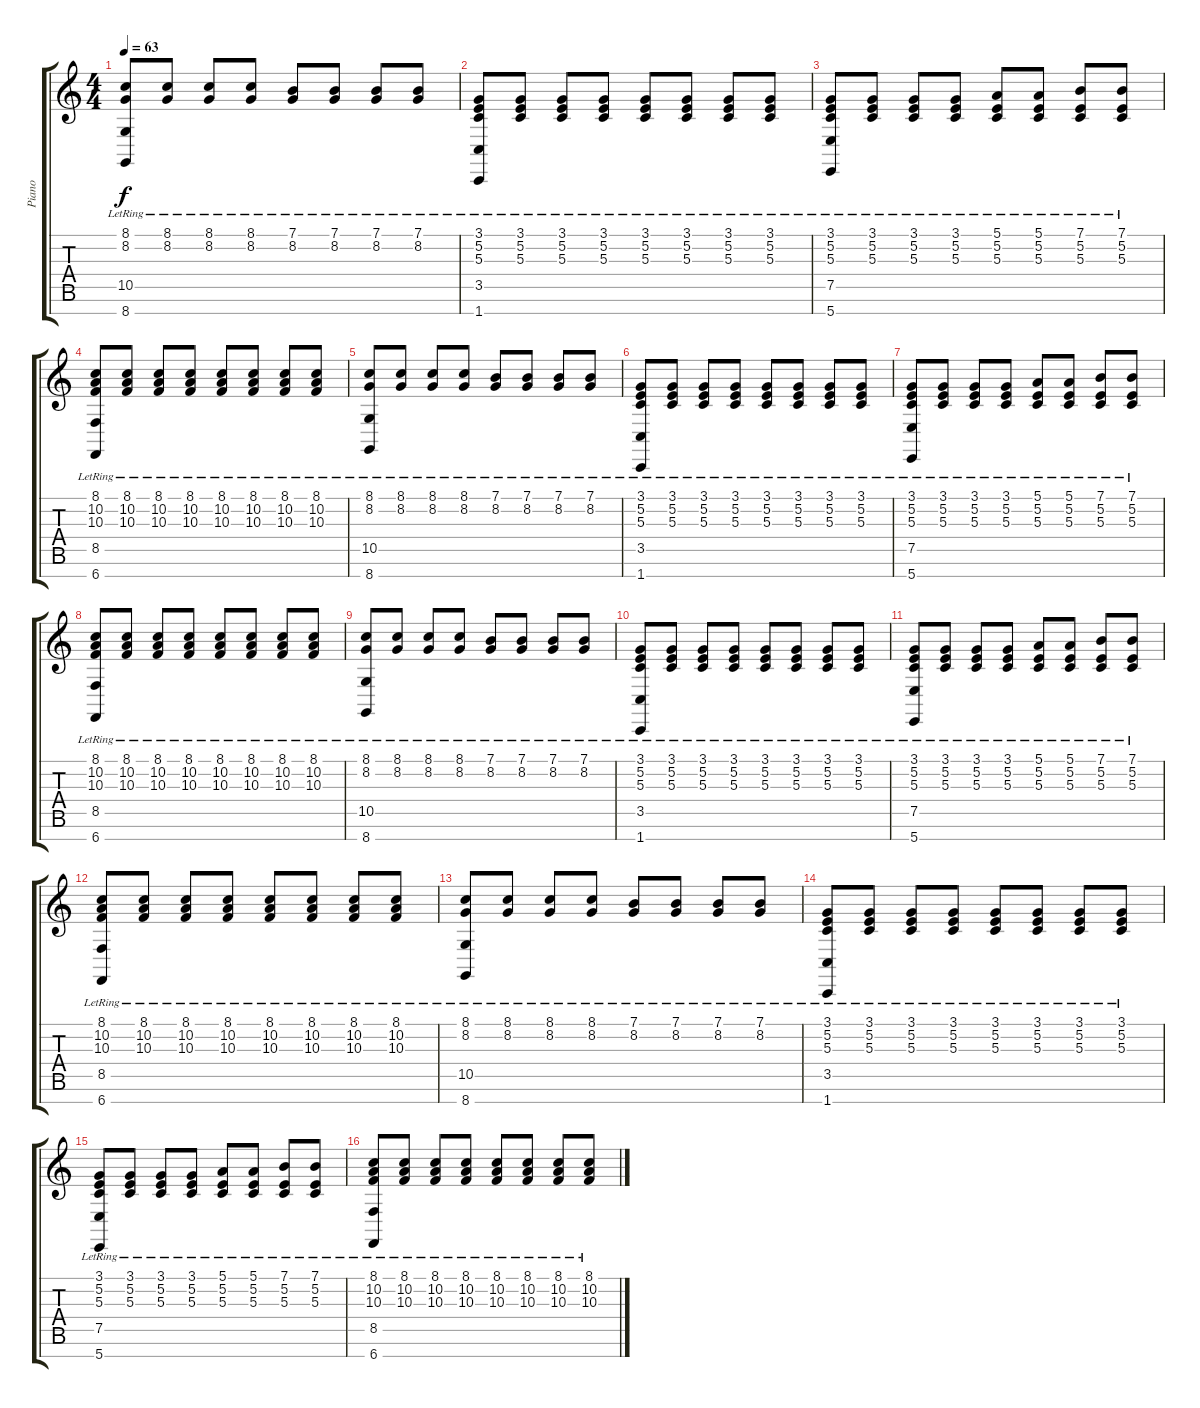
\track ("Piano" "Piano") {instrument brightacousticpiano}
\staff {score tabs}
\tuning (E4 B3 G3 D3 A2 E2 B1) {hide}
\ts (4 4)
\tempo 63
\clef g2
\ks c
(8.1{lr} 8.2{lr} 10.5{lr} 8.7{lr}).8{dy f} (8.1{lr} 8.2{lr}).8 (8.1{lr} 8.2{lr}).8 (8.1{lr} 8.2{lr}).8 (7.1{lr} 8.2{lr}).8 (7.1{lr} 8.2{lr}).8 (7.1{lr} 8.2{lr}).8 (7.1{lr} 8.2{lr}).8 |
(3.1{lr} 5.2{lr} 5.3{lr} 3.5{lr} 1.7{lr}).8 (3.1{lr} 5.2{lr} 5.3{lr}).8 (3.1{lr} 5.2{lr} 5.3{lr}).8 (3.1{lr} 5.2{lr} 5.3{lr}).8 (3.1{lr} 5.2{lr} 5.3{lr}).8 (3.1{lr} 5.2{lr} 5.3{lr}).8 (3.1{lr} 5.2{lr} 5.3{lr}).8 (3.1{lr} 5.2{lr} 5.3{lr}).8 |
(3.1{lr} 5.2{lr} 5.3{lr} 7.5{lr} 5.7{lr}).8 (3.1{lr} 5.2{lr} 5.3{lr}).8 (3.1{lr} 5.2{lr} 5.3{lr}).8 (3.1{lr} 5.2{lr} 5.3{lr}).8 (5.1{lr} 5.2{lr} 5.3{lr}).8 (5.1{lr} 5.2{lr} 5.3{lr}).8 (7.1{lr} 5.2{lr} 5.3{lr}).8 (7.1{lr} 5.2{lr} 5.3{lr}).8 |
(8.1{lr} 10.2{lr} 10.3{lr} 8.5{lr} 6.7{lr}).8 (8.1{lr} 10.2{lr} 10.3{lr}).8 (8.1{lr} 10.2{lr} 10.3{lr}).8 (8.1{lr} 10.2{lr} 10.3{lr}).8 (8.1{lr} 10.2{lr} 10.3{lr}).8 (8.1{lr} 10.2{lr} 10.3{lr}).8 (8.1{lr} 10.2{lr} 10.3{lr}).8 (8.1{lr} 10.2{lr} 10.3{lr}).8 |
(8.1{lr} 8.2{lr} 10.5{lr} 8.7{lr}).8 (8.1{lr} 8.2{lr}).8 (8.1{lr} 8.2{lr}).8 (8.1{lr} 8.2{lr}).8 (7.1{lr} 8.2{lr}).8 (7.1{lr} 8.2{lr}).8 (7.1{lr} 8.2{lr}).8 (7.1{lr} 8.2{lr}).8 |
(3.1{lr} 5.2{lr} 5.3{lr} 3.5{lr} 1.7{lr}).8 (3.1{lr} 5.2{lr} 5.3{lr}).8 (3.1{lr} 5.2{lr} 5.3{lr}).8 (3.1{lr} 5.2{lr} 5.3{lr}).8 (3.1{lr} 5.2{lr} 5.3{lr}).8 (3.1{lr} 5.2{lr} 5.3{lr}).8 (3.1{lr} 5.2{lr} 5.3{lr}).8 (3.1{lr} 5.2{lr} 5.3{lr}).8 |
(3.1{lr} 5.2{lr} 5.3{lr} 7.5{lr} 5.7{lr}).8 (3.1{lr} 5.2{lr} 5.3{lr}).8 (3.1{lr} 5.2{lr} 5.3{lr}).8 (3.1{lr} 5.2{lr} 5.3{lr}).8 (5.1{lr} 5.2{lr} 5.3{lr}).8 (5.1{lr} 5.2{lr} 5.3{lr}).8 (7.1{lr} 5.2{lr} 5.3{lr}).8 (7.1{lr} 5.2{lr} 5.3{lr}).8 |
(8.1{lr} 10.2{lr} 10.3{lr} 8.5{lr} 6.7{lr}).8 (8.1{lr} 10.2{lr} 10.3{lr}).8 (8.1{lr} 10.2{lr} 10.3{lr}).8 (8.1{lr} 10.2{lr} 10.3{lr}).8 (8.1{lr} 10.2{lr} 10.3{lr}).8 (8.1{lr} 10.2{lr} 10.3{lr}).8 (8.1{lr} 10.2{lr} 10.3{lr}).8 (8.1{lr} 10.2{lr} 10.3{lr}).8 |
(8.1{lr} 8.2{lr} 10.5{lr} 8.7{lr}).8 (8.1{lr} 8.2{lr}).8 (8.1{lr} 8.2{lr}).8 (8.1{lr} 8.2{lr}).8 (7.1{lr} 8.2{lr}).8 (7.1{lr} 8.2{lr}).8 (7.1{lr} 8.2{lr}).8 (7.1{lr} 8.2{lr}).8 |
(3.1{lr} 5.2{lr} 5.3{lr} 3.5{lr} 1.7{lr}).8 (3.1{lr} 5.2{lr} 5.3{lr}).8 (3.1{lr} 5.2{lr} 5.3{lr}).8 (3.1{lr} 5.2{lr} 5.3{lr}).8 (3.1{lr} 5.2{lr} 5.3{lr}).8 (3.1{lr} 5.2{lr} 5.3{lr}).8 (3.1{lr} 5.2{lr} 5.3{lr}).8 (3.1{lr} 5.2{lr} 5.3{lr}).8 |
(3.1{lr} 5.2{lr} 5.3{lr} 7.5{lr} 5.7{lr}).8 (3.1{lr} 5.2{lr} 5.3{lr}).8 (3.1{lr} 5.2{lr} 5.3{lr}).8 (3.1{lr} 5.2{lr} 5.3{lr}).8 (5.1{lr} 5.2{lr} 5.3{lr}).8 (5.1{lr} 5.2{lr} 5.3{lr}).8 (7.1{lr} 5.2{lr} 5.3{lr}).8 (7.1{lr} 5.2{lr} 5.3{lr}).8 |
(8.1{lr} 10.2{lr} 10.3{lr} 8.5{lr} 6.7{lr}).8 (8.1{lr} 10.2{lr} 10.3{lr}).8 (8.1{lr} 10.2{lr} 10.3{lr}).8 (8.1{lr} 10.2{lr} 10.3{lr}).8 (8.1{lr} 10.2{lr} 10.3{lr}).8 (8.1{lr} 10.2{lr} 10.3{lr}).8 (8.1{lr} 10.2{lr} 10.3{lr}).8 (8.1{lr} 10.2{lr} 10.3{lr}).8 |
(8.1{lr} 8.2{lr} 10.5{lr} 8.7{lr}).8 (8.1{lr} 8.2{lr}).8 (8.1{lr} 8.2{lr}).8 (8.1{lr} 8.2{lr}).8 (7.1{lr} 8.2{lr}).8 (7.1{lr} 8.2{lr}).8 (7.1{lr} 8.2{lr}).8 (7.1{lr} 8.2{lr}).8 |
(3.1{lr} 5.2{lr} 5.3{lr} 3.5{lr} 1.7{lr}).8 (3.1{lr} 5.2{lr} 5.3{lr}).8 (3.1{lr} 5.2{lr} 5.3{lr}).8 (3.1{lr} 5.2{lr} 5.3{lr}).8 (3.1{lr} 5.2{lr} 5.3{lr}).8 (3.1{lr} 5.2{lr} 5.3{lr}).8 (3.1{lr} 5.2{lr} 5.3{lr}).8 (3.1{lr} 5.2{lr} 5.3{lr}).8 |
(3.1{lr} 5.2{lr} 5.3{lr} 7.5{lr} 5.7{lr}).8 (3.1{lr} 5.2{lr} 5.3{lr}).8 (3.1{lr} 5.2{lr} 5.3{lr}).8 (3.1{lr} 5.2{lr} 5.3{lr}).8 (5.1{lr} 5.2{lr} 5.3{lr}).8 (5.1{lr} 5.2{lr} 5.3{lr}).8 (7.1{lr} 5.2{lr} 5.3{lr}).8 (7.1{lr} 5.2{lr} 5.3{lr}).8 |
(8.1{lr} 10.2{lr} 10.3{lr} 8.5{lr} 6.7{lr}).8 (8.1{lr} 10.2{lr} 10.3{lr}).8 (8.1{lr} 10.2{lr} 10.3{lr}).8 (8.1{lr} 10.2{lr} 10.3{lr}).8 (8.1{lr} 10.2{lr} 10.3{lr}).8 (8.1{lr} 10.2{lr} 10.3{lr}).8 (8.1{lr} 10.2{lr} 10.3{lr}).8 (8.1{lr} 10.2{lr} 10.3{lr}).8
